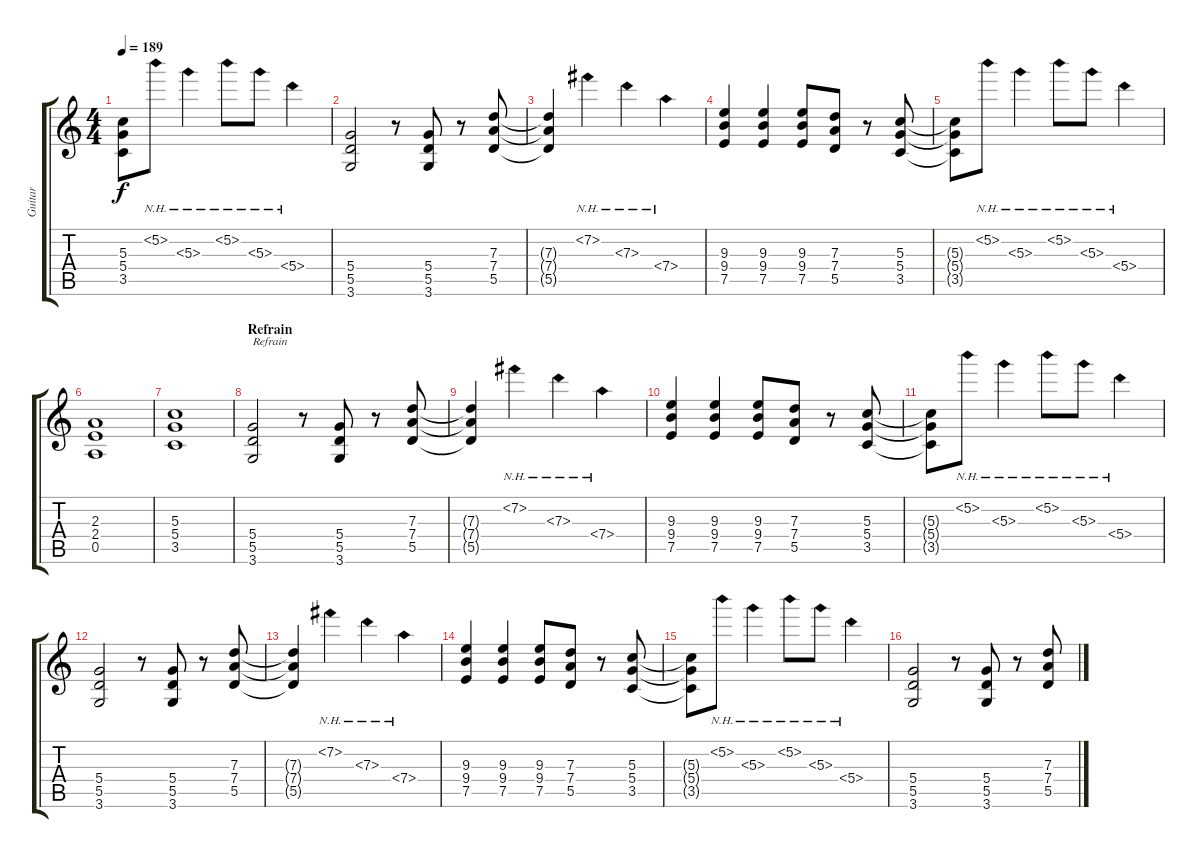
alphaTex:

\track ("Guitar" "Guitar") {instrument overdrivenguitar}
\staff {score tabs}
\tuning (E4 B3 G3 D3 A2 E2) {hide}
\ts (4 4)
\tempo 189
\clef g2
\ks c
(5.3{t} 5.4{t} 3.5{t}).8{dy f} 5.2{nh}.8 5.3{nh}.4 5.2{nh}.8 5.3{nh}.8 5.4{nh}.4 |
(5.4 5.5 3.6).2 r.8 (5.4 5.5 3.6).8 r.8 (7.3 7.4 5.5).8 |
(7.3{t} 7.4{t} 5.5{t}).4 7.2{nh}.4 7.3{nh}.4 7.4{nh}.4 |
(9.3 9.4 7.5).4 (9.3 9.4 7.5).4 (9.3 9.4 7.5).8 (7.3 7.4 5.5).8 r.8 (5.3 5.4 3.5).8 |
(5.3{t} 5.4{t} 3.5{t}).8 5.2{nh}.8 5.3{nh}.4 5.2{nh}.8 5.3{nh}.8 5.4{nh}.4 |
(2.3 2.4 0.5).1 |
(5.3 5.4 3.5).1 |
\section ("" "Refrain")
(5.4 5.5 3.6).2{txt "Refrain"} r.8 (5.4 5.5 3.6).8 r.8 (7.3 7.4 5.5).8 |
(7.3{t} 7.4{t} 5.5{t}).4 7.2{nh}.4 7.3{nh}.4 7.4{nh}.4 |
(9.3 9.4 7.5).4 (9.3 9.4 7.5).4 (9.3 9.4 7.5).8 (7.3 7.4 5.5).8 r.8 (5.3 5.4 3.5).8 |
(5.3{t} 5.4{t} 3.5{t}).8 5.2{nh}.8 5.3{nh}.4 5.2{nh}.8 5.3{nh}.8 5.4{nh}.4 |
(5.4 5.5 3.6).2 r.8 (5.4 5.5 3.6).8 r.8 (7.3 7.4 5.5).8 |
(7.3{t} 7.4{t} 5.5{t}).4 7.2{nh}.4 7.3{nh}.4 7.4{nh}.4 |
(9.3 9.4 7.5).4 (9.3 9.4 7.5).4 (9.3 9.4 7.5).8 (7.3 7.4 5.5).8 r.8 (5.3 5.4 3.5).8 |
(5.3{t} 5.4{t} 3.5{t}).8 5.2{nh}.8 5.3{nh}.4 5.2{nh}.8 5.3{nh}.8 5.4{nh}.4 |
(5.4 5.5 3.6).2 r.8 (5.4 5.5 3.6).8 r.8 (7.3 7.4 5.5).8
